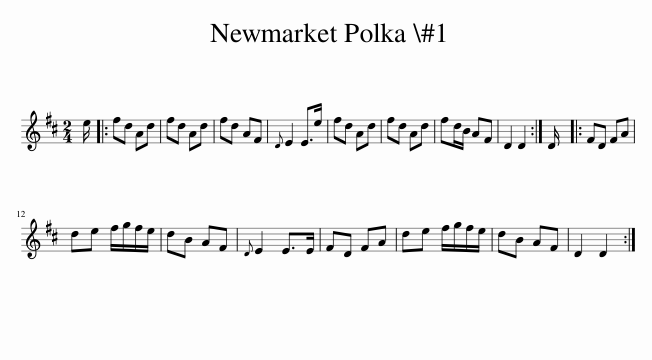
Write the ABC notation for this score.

X:1
L:1/8
M:2/4
I:linebreak $
K:D
V:1 treble
V:1
 e/ |: fd Ad | fd Ad | fd AF |{D} E2 E>e | %5
 fd Ad | fd Ad | fd/B/ AF | D2 D2 :| D/ |: %10
 FD FA |$ de f/g/f/e/ | dB AF |{D} E2 E>E | FD FA | %15
 de f/g/f/e/ | dB AF | D2 D2 :| %18
